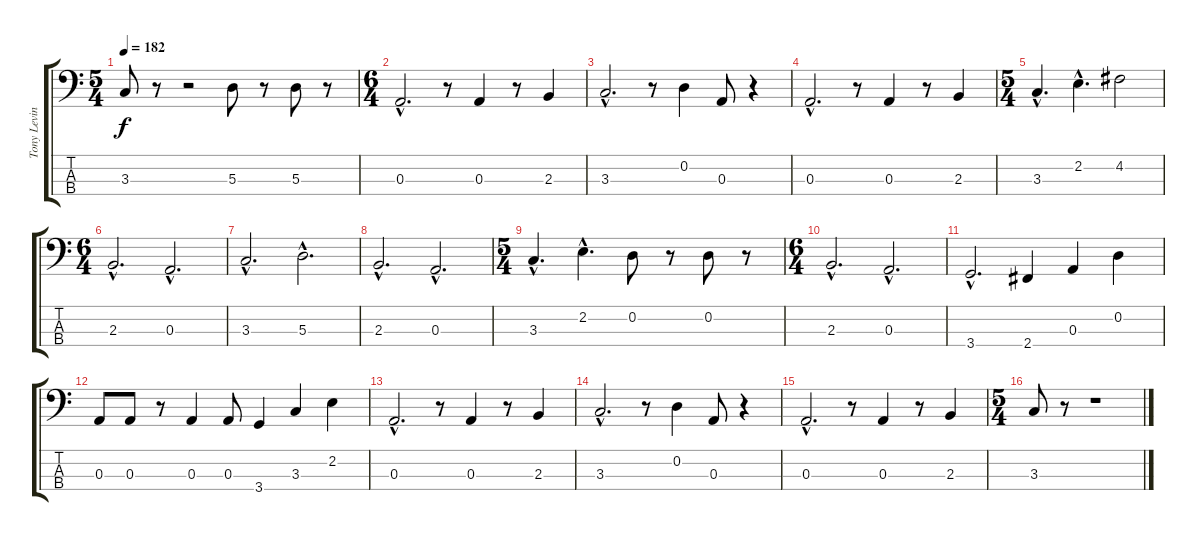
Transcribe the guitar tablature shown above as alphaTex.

\track ("Tony Levin" "Tony Levin") {instrument fretlessbass}
\staff {score tabs}
\tuning (G2 D2 A1 E1) {hide}
\ts (5 4)
\tempo 182
\clef f4
\ks c
3.3.8{dy f} r.8 r.2 5.3.8 r.8 5.3.8 r.8 |
\ts (6 4)
0.3{hac}.2{d} r.8 0.3.4 r.8 2.3.4 |
3.3{hac}.2{d} r.8 0.2.4 0.3.8 r.4 |
0.3{hac}.2{d} r.8 0.3.4 r.8 2.3.4 |
\ts (5 4)
3.3{hac}.4{d} 2.2{hac}.4{d} 4.2.2 |
\ts (6 4)
2.3{hac}.2{d} 0.3{hac}.2{d} |
3.3{hac}.2{d} 5.3{hac}.2{d} |
2.3{hac}.2{d} 0.3{hac}.2{d} |
\ts (5 4)
3.3{hac}.4{d} 2.2{hac}.4{d} 0.2.8 r.8 0.2.8 r.8 |
\ts (6 4)
2.3{hac}.2{d} 0.3{hac}.2{d} |
3.4{hac}.2{d} 2.4.4 0.3.4 0.2.4 |
0.3.8 0.3.8 r.8 0.3.4 0.3.8 3.4.4 3.3.4 2.2.4 |
0.3{hac}.2{d} r.8 0.3.4 r.8 2.3.4 |
3.3{hac}.2{d} r.8 0.2.4 0.3.8 r.4 |
0.3{hac}.2{d} r.8 0.3.4 r.8 2.3.4 |
\ts (5 4)
3.3.8 r.8 r.1
